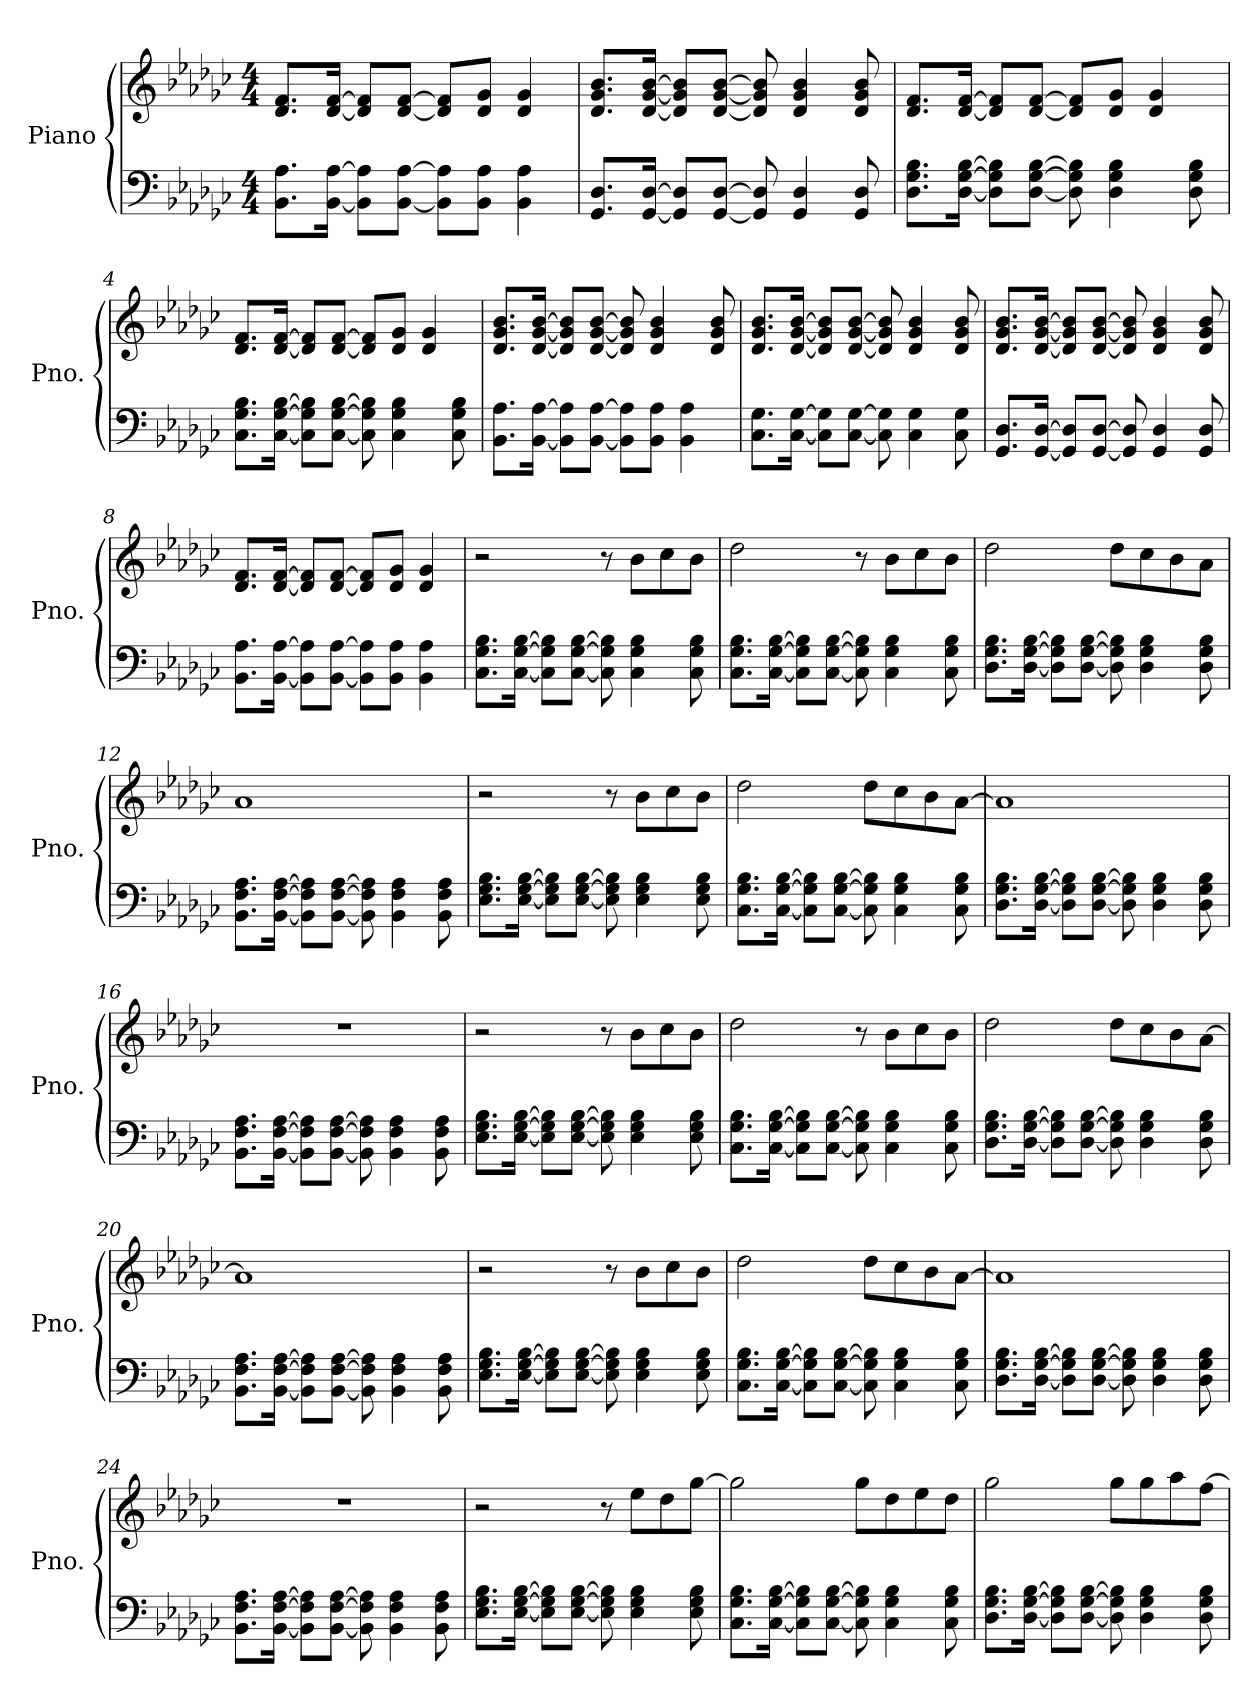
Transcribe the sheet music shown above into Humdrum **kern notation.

**kern	**kern
*part1	*part1
*staff2	*staff1
*I"Piano	*
*I'Pno.	*
*clefF4	*clefG2
*k[b-e-a-d-g-c-]	*k[b-e-a-d-g-c-]
*M4/4	*M4/4
=1	=1
8.BB-\ 8.A-\L	8.d-/ 8.f/L
[16BB-\ [16A-\Jk	[16d-/ [16f/Jk
8BB-\] 8A-\]L	8d-/] 8f/]L
[8BB-\ [8A-\J	[8d-/ [8f/J
8BB-\] 8A-\]L	8d-/] 8f/]L
8BB-\ 8A-\J	8d-/ 8g-/J
4BB-\ 4A-\	4d-/ 4g-/
=2	=2
8.GG-/ 8.D-/L	8.d-/ 8.g-/ 8.b-/L
[16GG-/ [16D-/Jk	[16d-/ [16g-/ [16b-/Jk
8GG-/] 8D-/]L	8d-/] 8g-/] 8b-/]L
[8GG-/ [8D-/J	[8d-/ [8g-/ [8b-/J
8GG-/] 8D-/]	8d-/] 8g-/] 8b-/]
4GG-/ 4D-/	4d-/ 4g-/ 4b-/
8GG-/ 8D-/	8d-/ 8g-/ 8b-/
=3	=3
8.D-\ 8.G-\ 8.B-\L	8.d-/ 8.f/L
[16D-\ [16G-\ [16B-\Jk	[16d-/ [16f/Jk
8D-\] 8G-\] 8B-\]L	8d-/] 8f/]L
[8D-\ [8G-\ [8B-\J	[8d-/ [8f/J
8D-\] 8G-\] 8B-\]	8d-/] 8f/]L
4D-\ 4G-\ 4B-\	8d-/ 8g-/J
.	4d-/ 4g-/
8D-\ 8G-\ 8B-\	.
=4	=4
8.C-\ 8.G-\ 8.B-\L	8.d-/ 8.f/L
[16C-\ [16G-\ [16B-\Jk	[16d-/ [16f/Jk
8C-\] 8G-\] 8B-\]L	8d-/] 8f/]L
[8C-\ [8G-\ [8B-\J	[8d-/ [8f/J
8C-\] 8G-\] 8B-\]	8d-/] 8f/]L
4C-\ 4G-\ 4B-\	8d-/ 8g-/J
.	4d-/ 4g-/
8C-\ 8G-\ 8B-\	.
!!LO:LB:g=z
=5	=5
8.BB-\ 8.A-\L	8.d-/ 8.g-/ 8.b-/L
[16BB-\ [16A-\Jk	[16d-/ [16g-/ [16b-/Jk
8BB-\] 8A-\]L	8d-/] 8g-/] 8b-/]L
[8BB-\ [8A-\J	[8d-/ [8g-/ [8b-/J
8BB-\] 8A-\]L	8d-/] 8g-/] 8b-/]
8BB-\ 8A-\J	4d-/ 4g-/ 4b-/
4BB-\ 4A-\	.
.	8d-/ 8g-/ 8b-/
=6	=6
8.C-\ 8.G-\L	8.d-/ 8.g-/ 8.b-/L
[16C-\ [16G-\Jk	[16d-/ [16g-/ [16b-/Jk
8C-\] 8G-\]L	8d-/] 8g-/] 8b-/]L
[8C-\ [8G-\J	[8d-/ [8g-/ [8b-/J
8C-\] 8G-\]	8d-/] 8g-/] 8b-/]
4C-\ 4G-\	4d-/ 4g-/ 4b-/
8C-\ 8G-\	8d-/ 8g-/ 8b-/
=7	=7
8.GG-/ 8.D-/L	8.d-/ 8.g-/ 8.b-/L
[16GG-/ [16D-/Jk	[16d-/ [16g-/ [16b-/Jk
8GG-/] 8D-/]L	8d-/] 8g-/] 8b-/]L
[8GG-/ [8D-/J	[8d-/ [8g-/ [8b-/J
8GG-/] 8D-/]	8d-/] 8g-/] 8b-/]
4GG-/ 4D-/	4d-/ 4g-/ 4b-/
8GG-/ 8D-/	8d-/ 8g-/ 8b-/
=8	=8
8.BB-\ 8.A-\L	8.d-/ 8.f/L
[16BB-\ [16A-\Jk	[16d-/ [16f/Jk
8BB-\] 8A-\]L	8d-/] 8f/]L
[8BB-\ [8A-\J	[8d-/ [8f/J
8BB-\] 8A-\]L	8d-/] 8f/]L
8BB-\ 8A-\J	8d-/ 8g-/J
4BB-\ 4A-\	4d-/ 4g-/
!!LO:LB:g=z
=9	=9
8.C-\ 8.G-\ 8.B-\L	2r
[16C-\ [16G-\ [16B-\Jk	.
8C-\] 8G-\] 8B-\]L	.
[8C-\ [8G-\ [8B-\J	.
8C-\] 8G-\] 8B-\]	8r
4C-\ 4G-\ 4B-\	8b-\L
.	8cc-\
8C-\ 8G-\ 8B-\	8b-\J
=10	=10
8.C-\ 8.G-\ 8.B-\L	2dd-\
[16C-\ [16G-\ [16B-\Jk	.
8C-\] 8G-\] 8B-\]L	.
[8C-\ [8G-\ [8B-\J	.
8C-\] 8G-\] 8B-\]	8r
4C-\ 4G-\ 4B-\	8b-\L
.	8cc-\
8C-\ 8G-\ 8B-\	8b-\J
=11	=11
8.D-\ 8.G-\ 8.B-\L	2dd-\
[16D-\ [16G-\ [16B-\Jk	.
8D-\] 8G-\] 8B-\]L	.
[8D-\ [8G-\ [8B-\J	.
8D-\] 8G-\] 8B-\]	8dd-\L
4D-\ 4G-\ 4B-\	8cc-\
.	8b-\
8D-\ 8G-\ 8B-\	8a-\J
=12	=12
8.BB-\ 8.F\ 8.A-\L	1a-
[16BB-\ [16F\ [16A-\Jk	.
8BB-\] 8F\] 8A-\]L	.
[8BB-\ [8F\ [8A-\J	.
8BB-\] 8F\] 8A-\]	.
4BB-\ 4F\ 4A-\	.
8BB-\ 8F\ 8A-\	.
!!LO:LB:g=z
=13	=13
8.E-\ 8.G-\ 8.B-\L	2r
[16E-\ [16G-\ [16B-\Jk	.
8E-\] 8G-\] 8B-\]L	.
[8E-\ [8G-\ [8B-\J	.
8E-\] 8G-\] 8B-\]	8r
4E-\ 4G-\ 4B-\	8b-\L
.	8cc-\
8E-\ 8G-\ 8B-\	8b-\J
=14	=14
8.C-\ 8.G-\ 8.B-\L	2dd-\
[16C-\ [16G-\ [16B-\Jk	.
8C-\] 8G-\] 8B-\]L	.
[8C-\ [8G-\ [8B-\J	.
8C-\] 8G-\] 8B-\]	8dd-\L
4C-\ 4G-\ 4B-\	8cc-\
.	8b-\
8C-\ 8G-\ 8B-\	[8a-\J
=15	=15
8.D-\ 8.G-\ 8.B-\L	1a-]
[16D-\ [16G-\ [16B-\Jk	.
8D-\] 8G-\] 8B-\]L	.
[8D-\ [8G-\ [8B-\J	.
8D-\] 8G-\] 8B-\]	.
4D-\ 4G-\ 4B-\	.
8D-\ 8G-\ 8B-\	.
=16	=16
8.BB-\ 8.F\ 8.A-\L	1r
[16BB-\ [16F\ [16A-\Jk	.
8BB-\] 8F\] 8A-\]L	.
[8BB-\ [8F\ [8A-\J	.
8BB-\] 8F\] 8A-\]	.
4BB-\ 4F\ 4A-\	.
8BB-\ 8F\ 8A-\	.
!!LO:LB:g=z
=17	=17
8.E-\ 8.G-\ 8.B-\L	2r
[16E-\ [16G-\ [16B-\Jk	.
8E-\] 8G-\] 8B-\]L	.
[8E-\ [8G-\ [8B-\J	.
8E-\] 8G-\] 8B-\]	8r
4E-\ 4G-\ 4B-\	8b-\L
.	8cc-\
8E-\ 8G-\ 8B-\	8b-\J
=18	=18
8.C-\ 8.G-\ 8.B-\L	2dd-\
[16C-\ [16G-\ [16B-\Jk	.
8C-\] 8G-\] 8B-\]L	.
[8C-\ [8G-\ [8B-\J	.
8C-\] 8G-\] 8B-\]	8r
4C-\ 4G-\ 4B-\	8b-\L
.	8cc-\
8C-\ 8G-\ 8B-\	8b-\J
=19	=19
8.D-\ 8.G-\ 8.B-\L	2dd-\
[16D-\ [16G-\ [16B-\Jk	.
8D-\] 8G-\] 8B-\]L	.
[8D-\ [8G-\ [8B-\J	.
8D-\] 8G-\] 8B-\]	8dd-\L
4D-\ 4G-\ 4B-\	8cc-\
.	8b-\
8D-\ 8G-\ 8B-\	[8a-\J
=20	=20
8.BB-\ 8.F\ 8.A-\L	1a-]
[16BB-\ [16F\ [16A-\Jk	.
8BB-\] 8F\] 8A-\]L	.
[8BB-\ [8F\ [8A-\J	.
8BB-\] 8F\] 8A-\]	.
4BB-\ 4F\ 4A-\	.
8BB-\ 8F\ 8A-\	.
!!LO:PB:g=z
=21	=21
8.E-\ 8.G-\ 8.B-\L	2r
[16E-\ [16G-\ [16B-\Jk	.
8E-\] 8G-\] 8B-\]L	.
[8E-\ [8G-\ [8B-\J	.
8E-\] 8G-\] 8B-\]	8r
4E-\ 4G-\ 4B-\	8b-\L
.	8cc-\
8E-\ 8G-\ 8B-\	8b-\J
=22	=22
8.C-\ 8.G-\ 8.B-\L	2dd-\
[16C-\ [16G-\ [16B-\Jk	.
8C-\] 8G-\] 8B-\]L	.
[8C-\ [8G-\ [8B-\J	.
8C-\] 8G-\] 8B-\]	8dd-\L
4C-\ 4G-\ 4B-\	8cc-\
.	8b-\
8C-\ 8G-\ 8B-\	[8a-\J
=23	=23
8.D-\ 8.G-\ 8.B-\L	1a-]
[16D-\ [16G-\ [16B-\Jk	.
8D-\] 8G-\] 8B-\]L	.
[8D-\ [8G-\ [8B-\J	.
8D-\] 8G-\] 8B-\]	.
4D-\ 4G-\ 4B-\	.
8D-\ 8G-\ 8B-\	.
=24	=24
8.BB-\ 8.F\ 8.A-\L	1r
[16BB-\ [16F\ [16A-\Jk	.
8BB-\] 8F\] 8A-\]L	.
[8BB-\ [8F\ [8A-\J	.
8BB-\] 8F\] 8A-\]	.
4BB-\ 4F\ 4A-\	.
8BB-\ 8F\ 8A-\	.
!!LO:LB:g=z
=25	=25
8.E-\ 8.G-\ 8.B-\L	2r
[16E-\ [16G-\ [16B-\Jk	.
8E-\] 8G-\] 8B-\]L	.
[8E-\ [8G-\ [8B-\J	.
8E-\] 8G-\] 8B-\]	8r
4E-\ 4G-\ 4B-\	8ee-\L
.	8dd-\
8E-\ 8G-\ 8B-\	[8gg-\J
=26	=26
8.C-\ 8.G-\ 8.B-\L	2gg-\]
[16C-\ [16G-\ [16B-\Jk	.
8C-\] 8G-\] 8B-\]L	.
[8C-\ [8G-\ [8B-\J	.
8C-\] 8G-\] 8B-\]	8gg-\L
4C-\ 4G-\ 4B-\	8dd-\
.	8ee-\
8C-\ 8G-\ 8B-\	8dd-\J
=27	=27
8.D-\ 8.G-\ 8.B-\L	2gg-\
[16D-\ [16G-\ [16B-\Jk	.
8D-\] 8G-\] 8B-\]L	.
[8D-\ [8G-\ [8B-\J	.
8D-\] 8G-\] 8B-\]	8gg-\L
4D-\ 4G-\ 4B-\	8gg-\
.	8aa-\
8D-\ 8G-\ 8B-\	[8ff\J
=	=
*-	*-
